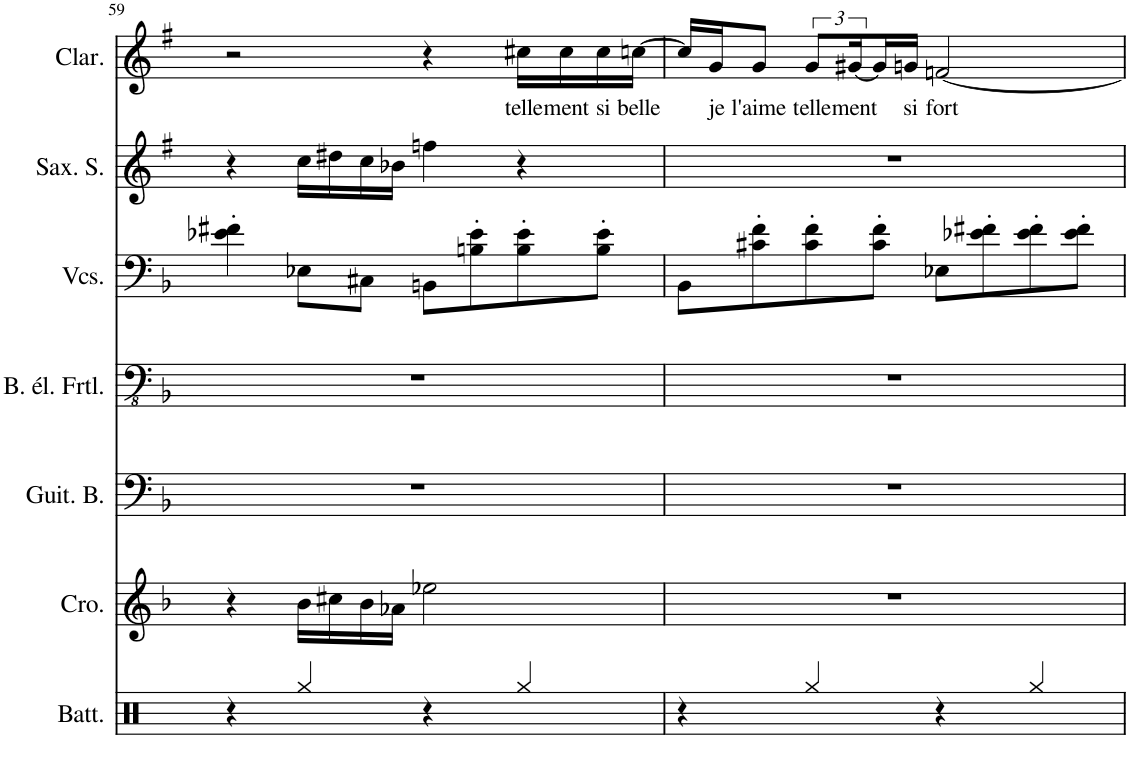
**kern	**kern	**kern	**kern	**kern	**kern	**kern	**text
*part7	*part6	*part5	*part4	*part3	*part2	*part1	*part1
*staff7	*staff6	*staff5	*staff4	*staff3	*staff2	*staff1	*staff1
*I"Batterie	*I"Crotales	*I"Guitare Basse	*I"Basse électrique fretless	*I"Violoncelles	*I"Saxophone Soprano	*I"Clarinette	*
*I'Batt.	*I'Cro.	*I'Guit. B.	*I'B. él. Frtl.	*I'Vcs.	*I'Sax. S.	*I'Clar.	*
!!LO:PB:g=z
*clefX	*clefG2	*clefF4	*clefFv4	*clefF4	*clefG2	*clefG2	*
*	*Trd-14c-24	*Trd7c12	*	*	*Trd1c2	*Trd1c2	*
*k[]	*k[b-]	*k[b-]	*k[b-]	*k[b-]	*k[f#]	*k[f#]	*
*M4/4	*M4/4	*M4/4	*M4/4	*M4/4	*M4/4	*M4/4	*
=59	=59	=59	=59	=59	=59	=59	=59
4r	4r	1r	1r	4e-X\' 4f#X\'	4r	2r	.
4Rgg/	16b-\LL	.	.	8E-X\L	16cc\LL	.	.
.	16cc#X\	.	.	.	16dd#X\	.	.
.	16b-\	.	.	8C#X\J	16cc\	.	.
.	16a-X\JJ	.	.	.	16b-X\JJ	.	.
4r	2ee-X\	.	.	8BBn\L	4ffn\	4r	.
.	.	.	.	8Bn\' 8e-\'	.	.	.
!	!	!	!	!	!	!	!LO:LY:b
4Rgg/	.	.	.	8B\' 8e-\'	4r	16cc#X\LL	telle
!	!	!	!	!	!	!	!LO:LY:b
.	.	.	.	.	.	16cc#\	ment
!	!	!	!	!	!	!	!LO:LY:b
.	.	.	.	8B\' 8e-\'J	.	16cc#\	si
!	!	!	!	!	!	!	!LO:LY:b
.	.	.	.	.	.	[16ccn\JJ	belle
=60	=60	=60	=60	=60	=60	=60	=60
4r	1r	1r	1r	8BB-\L	1r	16cc/LL]	.
!	!	!	!	!	!	!	!LO:LY:b
.	.	.	.	.	.	16g/J	je
!	!	!	!	!	!	!	!LO:LY:b
.	.	.	.	8c#X\' 8f\'	.	8g/J	l'aime
!	!	!	!	!	!	!	!LO:LY:b
4Rgg/	.	.	.	8c#\' 8f\'	.	12g/L	telle
!	!	!	!	!	!	!	!LO:LY:b
.	.	.	.	.	.	[24g#X/L	ment
.	.	.	.	8c#\' 8f\'J	.	16g#/]	.
!	!	!	!	!	!	!	!LO:LY:b
.	.	.	.	.	.	16gn/JJ	si
!	!	!	!	!	!	!	!LO:LY:b
4r	.	.	.	8E-X\L	.	[2fn/	fort
.	.	.	.	8e-X\' 8f#X\'	.	.	.
4Rgg/	.	.	.	8e-\' 8f#\'	.	.	.
.	.	.	.	8e-\' 8f#\'J	.	.	.
=	=	=	=	=	=	=	=
*-	*-	*-	*-	*-	*-	*-	*-
